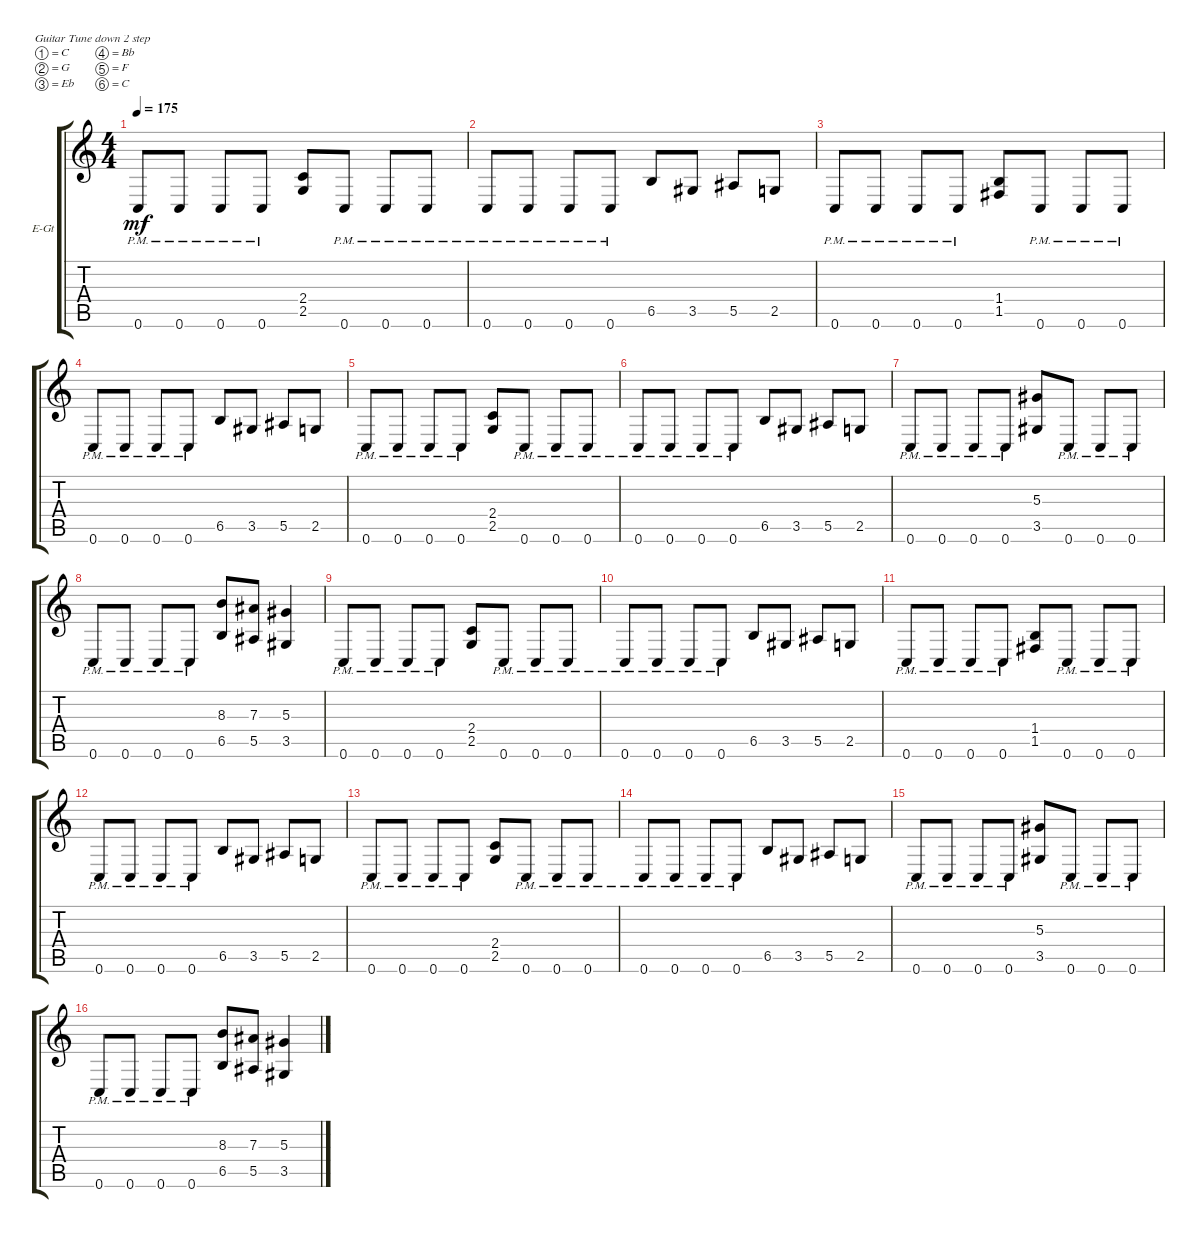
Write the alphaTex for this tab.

\defaultSystemsLayout 4
\bracketExtendMode groupsimilarinstruments
\firstSystemTrackNameOrientation horizontal
\otherSystemsTrackNameOrientation horizontal
\track ("Electric Guitar" "E-Gt") {instrument distortionguitar}
\staff {score tabs}
\tuning (C4 G3 Eb3 Bb2 F2 C2)
\ts (4 4)
\tempo 175
\clef g2
\scale
0.487395
\ks c
0.6{pm}.8{dy mf instrument distortionguitar} 0.6{pm}.8 0.6{pm}.8 0.6{pm}.8 (2.5 2.4).8 0.6{pm}.8 0.6{pm}.8 0.6{pm}.8 |
\scale
0.256303 0.6{pm}.8 0.6{pm}.8 0.6{pm}.8 0.6{pm}.8 6.5.8 3.5.8 5.5.8 2.5.8 |
\scale
0.256303 0.6{pm}.8 0.6{pm}.8 0.6{pm}.8 0.6{pm}.8 (1.5 1.4).8 0.6{pm}.8 0.6{pm}.8 0.6{pm}.8 |
\scale
0.333333 0.6{pm}.8 0.6{pm}.8 0.6{pm}.8 0.6{pm}.8 6.5.8 3.5.8 5.5.8 2.5.8 |
\scale
0.333333 0.6{pm}.8 0.6{pm}.8 0.6{pm}.8 0.6{pm}.8 (2.5 2.4).8 0.6{pm}.8 0.6{pm}.8 0.6{pm}.8 |
\scale
0.333333 0.6{pm}.8 0.6{pm}.8 0.6{pm}.8 0.6{pm}.8 6.5.8 3.5.8 5.5.8 2.5.8 |
\scale
0.333333 0.6{pm}.8 0.6{pm}.8 0.6{pm}.8 0.6{pm}.8 (3.5 5.3).8 0.6{pm}.8 0.6{pm}.8 0.6{pm}.8 |
\scale
0.333333 0.6{pm}.8 0.6{pm}.8 0.6{pm}.8 0.6{pm}.8 (6.5 8.3).8 (5.5 7.3).8 (3.5 5.3).4 |
\scale
0.333333 0.6{pm}.8 0.6{pm}.8 0.6{pm}.8 0.6{pm}.8 (2.5 2.4).8 0.6{pm}.8 0.6{pm}.8 0.6{pm}.8 |
\scale
0.333333 0.6{pm}.8 0.6{pm}.8 0.6{pm}.8 0.6{pm}.8 6.5.8 3.5.8 5.5.8 2.5.8 |
\scale
0.333333 0.6{pm}.8 0.6{pm}.8 0.6{pm}.8 0.6{pm}.8 (1.5 1.4).8 0.6{pm}.8 0.6{pm}.8 0.6{pm}.8 |
\scale
0.333333 0.6{pm}.8 0.6{pm}.8 0.6{pm}.8 0.6{pm}.8 6.5.8 3.5.8 5.5.8 2.5.8 |
\scale
0.333333 0.6{pm}.8 0.6{pm}.8 0.6{pm}.8 0.6{pm}.8 (2.5 2.4).8 0.6{pm}.8 0.6{pm}.8 0.6{pm}.8 |
\scale
0.333333 0.6{pm}.8 0.6{pm}.8 0.6{pm}.8 0.6{pm}.8 6.5.8 3.5.8 5.5.8 2.5.8 |
\scale
0.333333 0.6{pm}.8 0.6{pm}.8 0.6{pm}.8 0.6{pm}.8 (3.5 5.3).8 0.6{pm}.8 0.6{pm}.8 0.6{pm}.8 |
\scale
0.333333 0.6{pm}.8 0.6{pm}.8 0.6{pm}.8 0.6{pm}.8 (6.5 8.3).8 (5.5 7.3).8 (3.5 5.3).4
